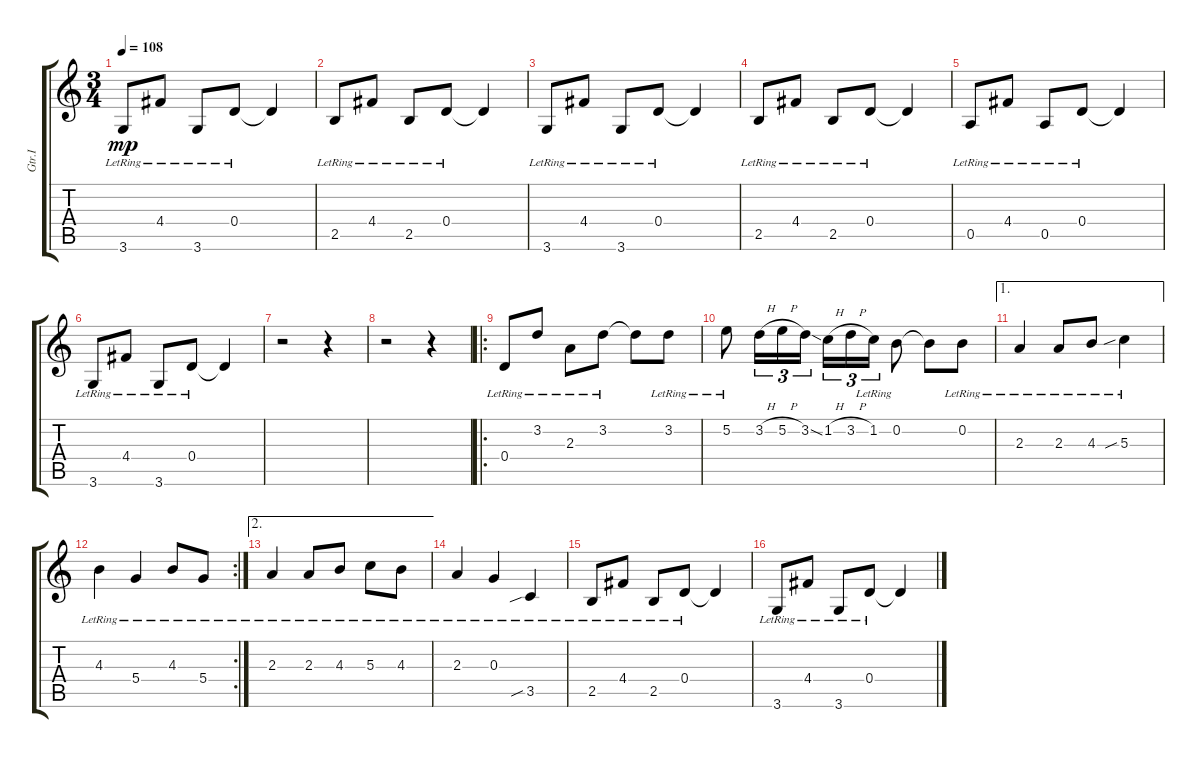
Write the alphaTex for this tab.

\track ("Gtr.I" "Gtr.I") {instrument acousticguitarsteel}
\staff {score tabs}
\tuning (E4 B3 G3 D3 A2 E2) {hide}
\ts (3 4)
\tempo 108
\clef g2
\ks c
3.6{lr}.8{dy mp} 4.4{lr}.8 3.6{lr}.8 0.4{lr}.8 0.4{t}.4 |
2.5{lr}.8 4.4{lr}.8 2.5{lr}.8 0.4{lr}.8 0.4{t}.4 |
3.6{lr}.8 4.4{lr}.8 3.6{lr}.8 0.4{lr}.8 0.4{t}.4 |
2.5{lr}.8 4.4{lr}.8 2.5{lr}.8 0.4{lr}.8 0.4{t}.4 |
0.5{lr}.8 4.4{lr}.8 0.5{lr}.8 0.4{lr}.8 0.4{t}.4 |
3.6{lr}.8 4.4{lr}.8 3.6{lr}.8 0.4{lr}.8 0.4{t}.4 |
r.2 r.4 |
r.2 r.4 |
\ro
0.4{lr}.8 3.2{lr}.8 2.3{lr}.8 3.2{lr}.8 3.2{t}.8 3.2{lr}.8 |
5.2{lr}.8 3.2{h}.16{tu (3 2)} 5.2{h}.16{tu (3 2)} 3.2{ss}.16{tu (3 2)} 1.2{h}.16{tu (3 2)} 3.2{h}.16{tu (3 2)} 1.2{lr}.16{tu (3 2)} 0.2{lr}.8 0.2{t}.8 0.2{lr}.8 |
\ae 1
2.3{lr}.4 2.3{lr}.8 4.3{lr}.8 5.3{sib lr}.4 |
\rc 2
4.3{lr}.4 5.4{lr}.4 4.3{lr}.8 5.4{lr}.8 |
\ae 2
2.3{lr}.4 2.3{lr}.8 4.3{lr}.8 5.3{lr}.8 4.3{lr}.8 |
2.3{lr}.4 0.3{lr}.4 3.5{sib lr}.4 |
2.5{lr}.8 4.4{lr}.8 2.5{lr}.8 0.4{lr}.8 0.4{t}.4 |
3.6{lr}.8 4.4{lr}.8 3.6{lr}.8 0.4{lr}.8 0.4{t}.4
